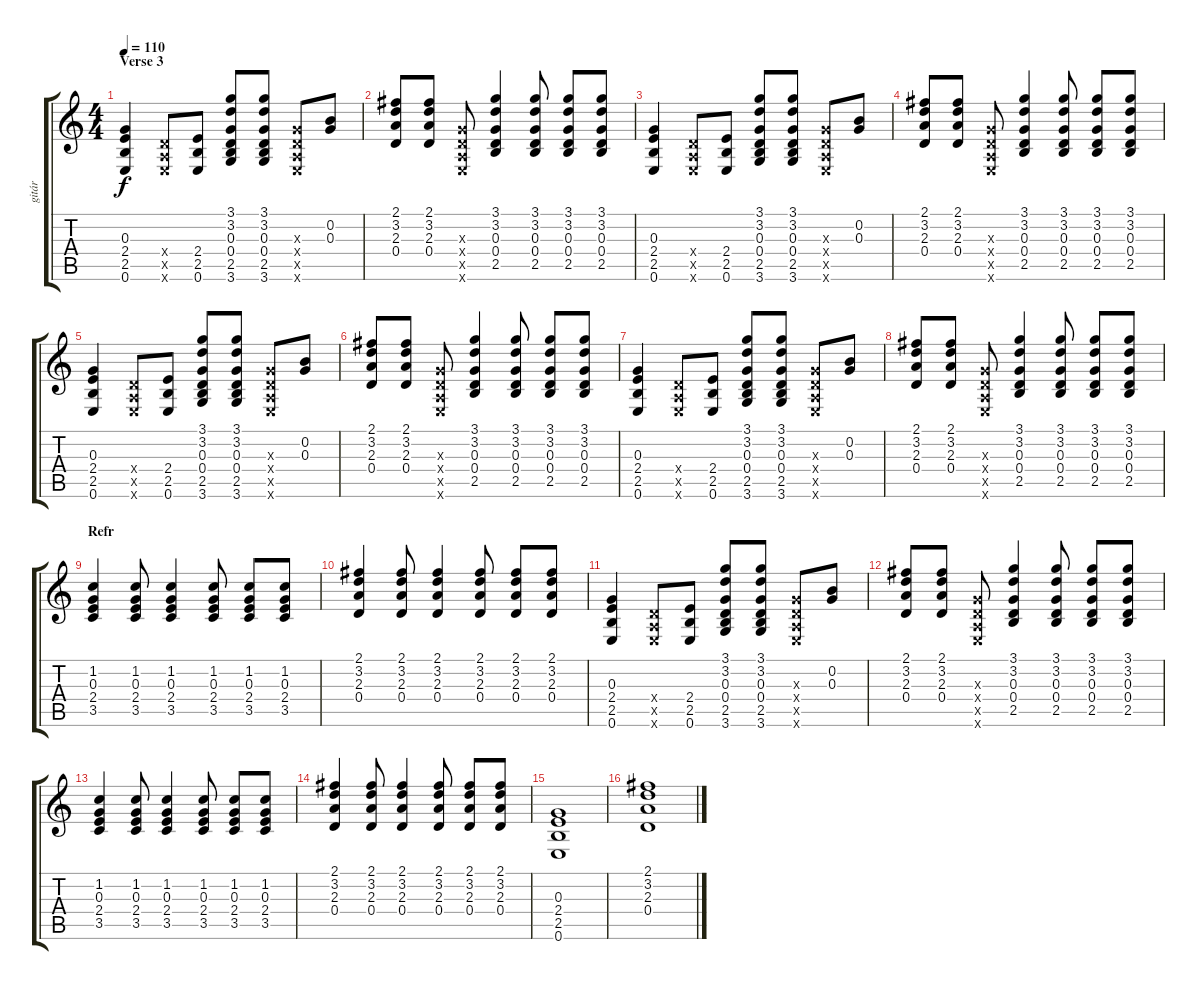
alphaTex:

\track ("gitár" "gitár") {instrument acousticguitarsteel}
\staff {score tabs}
\tuning (E4 B3 G3 D3 A2 E2) {hide}
\ts (4 4)
\section ("" "Verse 3")
\tempo 110
\clef g2
\ks c
(0.3 2.4 2.5 0.6).4{dy f} (0.4{x} 0.5{x} 0.6{x}).8 (2.4 2.5 0.6).8 (3.1 3.2 0.3 0.4 2.5 3.6).8 (3.1 3.2 0.3 0.4 2.5 3.6).8 (0.3{x} 0.4{x} 0.5{x} 0.6{x}).8 (0.2 0.3).8 |
(2.1 3.2 2.3 0.4).8 (2.1 3.2 2.3 0.4).8 (0.3{x} 0.4{x} 0.5{x} 0.6{x}).8 (3.1 3.2 0.3 0.4 2.5).4 (3.1 3.2 0.3 0.4 2.5).8 (3.1 3.2 0.3 0.4 2.5).8 (3.1 3.2 0.3 0.4 2.5).8 |
(0.3 2.4 2.5 0.6).4 (0.4{x} 0.5{x} 0.6{x}).8 (2.4 2.5 0.6).8 (3.1 3.2 0.3 0.4 2.5 3.6).8 (3.1 3.2 0.3 0.4 2.5 3.6).8 (0.3{x} 0.4{x} 0.5{x} 0.6{x}).8 (0.2 0.3).8 |
(2.1 3.2 2.3 0.4).8 (2.1 3.2 2.3 0.4).8 (0.3{x} 0.4{x} 0.5{x} 0.6{x}).8 (3.1 3.2 0.3 0.4 2.5).4 (3.1 3.2 0.3 0.4 2.5).8 (3.1 3.2 0.3 0.4 2.5).8 (3.1 3.2 0.3 0.4 2.5).8 |
(0.3 2.4 2.5 0.6).4 (0.4{x} 0.5{x} 0.6{x}).8 (2.4 2.5 0.6).8 (3.1 3.2 0.3 0.4 2.5 3.6).8 (3.1 3.2 0.3 0.4 2.5 3.6).8 (0.3{x} 0.4{x} 0.5{x} 0.6{x}).8 (0.2 0.3).8 |
(2.1 3.2 2.3 0.4).8 (2.1 3.2 2.3 0.4).8 (0.3{x} 0.4{x} 0.5{x} 0.6{x}).8 (3.1 3.2 0.3 0.4 2.5).4 (3.1 3.2 0.3 0.4 2.5).8 (3.1 3.2 0.3 0.4 2.5).8 (3.1 3.2 0.3 0.4 2.5).8 |
(0.3 2.4 2.5 0.6).4 (0.4{x} 0.5{x} 0.6{x}).8 (2.4 2.5 0.6).8 (3.1 3.2 0.3 0.4 2.5 3.6).8 (3.1 3.2 0.3 0.4 2.5 3.6).8 (0.3{x} 0.4{x} 0.5{x} 0.6{x}).8 (0.2 0.3).8 |
(2.1 3.2 2.3 0.4).8 (2.1 3.2 2.3 0.4).8 (0.3{x} 0.4{x} 0.5{x} 0.6{x}).8 (3.1 3.2 0.3 0.4 2.5).4 (3.1 3.2 0.3 0.4 2.5).8 (3.1 3.2 0.3 0.4 2.5).8 (3.1 3.2 0.3 0.4 2.5).8 |
\section ("" "Refr ")
(1.2 0.3 2.4 3.5).4 (1.2 0.3 2.4 3.5).8 (1.2 0.3 2.4 3.5).4 (1.2 0.3 2.4 3.5).8 (1.2 0.3 2.4 3.5).8 (1.2 0.3 2.4 3.5).8 |
(2.1 3.2 2.3 0.4).4 (2.1 3.2 2.3 0.4).8 (2.1 3.2 2.3 0.4).4 (2.1 3.2 2.3 0.4).8 (2.1 3.2 2.3 0.4).8 (2.1 3.2 2.3 0.4).8 |
(0.3 2.4 2.5 0.6).4 (0.4{x} 0.5{x} 0.6{x}).8 (2.4 2.5 0.6).8 (3.1 3.2 0.3 0.4 2.5 3.6).8 (3.1 3.2 0.3 0.4 2.5 3.6).8 (0.3{x} 0.4{x} 0.5{x} 0.6{x}).8 (0.2 0.3).8 |
(2.1 3.2 2.3 0.4).8 (2.1 3.2 2.3 0.4).8 (0.3{x} 0.4{x} 0.5{x} 0.6{x}).8 (3.1 3.2 0.3 0.4 2.5).4 (3.1 3.2 0.3 0.4 2.5).8 (3.1 3.2 0.3 0.4 2.5).8 (3.1 3.2 0.3 0.4 2.5).8 |
(1.2 0.3 2.4 3.5).4 (1.2 0.3 2.4 3.5).8 (1.2 0.3 2.4 3.5).4 (1.2 0.3 2.4 3.5).8 (1.2 0.3 2.4 3.5).8 (1.2 0.3 2.4 3.5).8 |
(2.1 3.2 2.3 0.4).4 (2.1 3.2 2.3 0.4).8 (2.1 3.2 2.3 0.4).4 (2.1 3.2 2.3 0.4).8 (2.1 3.2 2.3 0.4).8 (2.1 3.2 2.3 0.4).8 |
(0.3 2.4 2.5 0.6).1 |
(2.1 3.2 2.3 0.4).1
